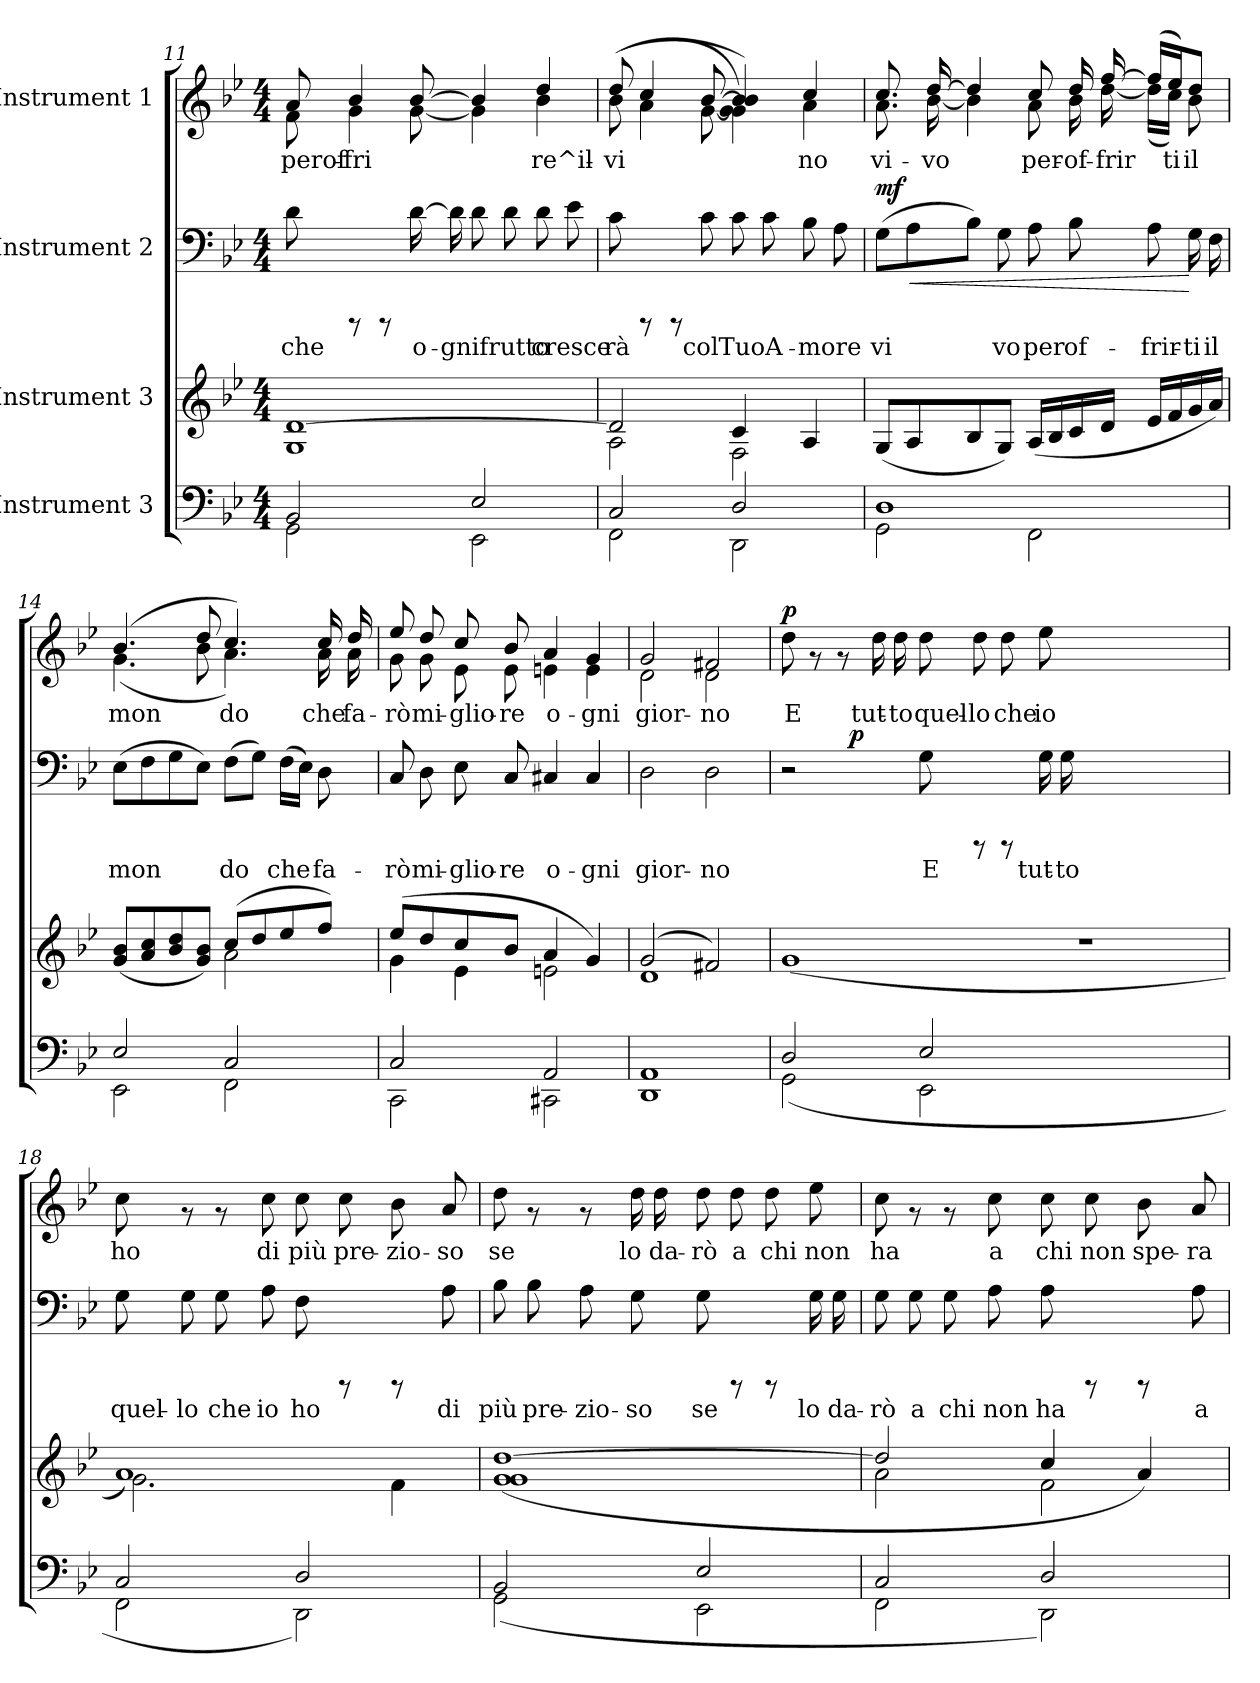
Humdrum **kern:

**kern	**kern	**kern	**text	**dynam	**kern	**text	**dynam
*part4	*part3	*part2	*part2	*part2	*part1	*part1	*part1
*staff4	*staff3	*staff2	*staff2	*staff2	*staff1	*staff1	*staff1
*I"Instrument 3	*I"Instrument 3	*I"Instrument 2	*	*	*I"Instrument 1	*	*
*clefF4	*clefG2	*clefF4	*	*	*clefG2	*	*
*k[b-e-]	*k[b-e-]	*k[b-e-]	*	*	*k[b-e-]	*	*
*B-:	*B-:	*B-:	*	*	*B-:	*	*
*M4/4	*M4/4	*M4/4	*	*	*M4/4	*	*
=11	=11	=11	=11	=11	=11	=11	=11
*^	*	*	*	*	*	*	*
!	!	!	!	!LO:LY:b:cj	!	!	!LO:LY:b:cj	!
*	*	*	*	*	*	*^	*	*
2BB-/	2GG\	1G [>1d	8d\	che	.	8a/	8f\	perof-	.
!	!	!	!	!	!	!	!	!LO:LY:b:cj	!
.	.	.	8rCCC	.	.	4b-/	4g\	-fri-	.
.	.	.	8rCCC	.	.	.	.	.	.
!	!	!	!	!LO:LY:b:cj	!	!	!	!LO:LY:b:cj	!
.	.	.	[<16d\	o-	.	[>8b-/	[>8g\	--	.
!	!	!	!	!LO:LY:b:cj	!	!	!	!	!
.	.	.	16d\]	-gnifrutto	.	.	.	.	.
!	!	!	!	!LO:LY:b:cj	!	!	!	!LO:LY:b:cj	!
2E-/	2EE-\	.	8d\	.	.	4b-/]	4g\]	--	.
!	!	!	!	!LO:LY:b:cj	!	!	!	!	!
.	.	.	8d\	.	.	.	.	.	.
!	!	!	!	!LO:LY:b:cj	!	!	!	!LO:LY:b:cj	!
.	.	.	8d\	cresce-	.	4dd/	4b-\	-re^il-	.
!	!	!	!	!LO:LY:b:cj	!	!	!	!	!
.	.	.	8e-\	--	.	.	.	.	.
=12	=12	=12	=12	=12	=12	=12	=12	=12	=12
*	*	*^	*	*	*	*	*	*	*
!	!	!	!	!	!LO:LY:b:cj	!	!	!	!LO:LY:b:cj	!
2C/	2FF\	2d/]	2A\	8c\	-rà	.	(>8dd/	(<8b-\	-vi-	.
!	!	!	!	!	!	!	!	!	!LO:LY:b:cj	!
.	.	.	.	8rCCC	.	.	4a\	4cc/	--	.
.	.	.	.	8rCCC	.	.	.	.	.	.
!	!	!	!	!	!LO:LY:b:cj	!	!	!	!LO:LY:b:cj	!
.	.	.	.	8c\	colTuo	.	[>8b-/	[<8g\	--	.
!	!	!	!	!	!LO:LY:b:cj	!	!	!	!LO:LY:b:cj	!
2D/	2DD\	4c/	2F\	8c\	.	.	4b-/ 4b-/])	4g\ 4g\])	--	.
!	!	!	!	!	!LO:LY:b:cj	!	!	!	!	!
.	.	.	.	8c\	A-	.	.	.	.	.
!	!	!	!	!	!LO:LY:b:cj	!	!	!	!LO:LY:b:cj	!
.	.	4A/	.	8B-\	-more	.	4cc/	4a\	-no	.
!	!	!	!	!	!LO:LY:b:cj	!	!	!	!	!
.	.	.	.	8A\	.	.	.	.	.	.
*	*	*v	*v	*	*	*	*	*	*	*
!!LO:PB:g=z	!!
=13	=13	=13	=13	=13	=13	=13	=13	=13	=13
!	!	!	!	!LO:LY:b:cj	!LO:HP:b	!	!	!LO:LY:b:cj	!
!	!	!	!	!	!LO:DY:n=1:a	!	!	!	!
1D	2GG\	(>8G/L	(>8G\L	vi-	< mf	8.cc/	8.a\	vi-	.
!	!	!	!	!LO:LY:b:cj	!	!	!	!	!
.	.	8A/	8A\	--	.	.	.	.	.
!	!	!	!	!	!	!	!	!LO:LY:b:cj	!
.	.	.	.	.	.	[>16dd/	[<16b-\	-vo	.
!	!	!	!	!LO:LY:b:cj	!	!	!	!LO:LY:b:cj	!
.	.	8B-/	8B-\J)	--	.	4dd/]	4b-\]	.	.
!	!	!	!	!LO:LY:b:cj	!	!	!	!	!
.	.	8G/J)	8G\	-vo	.	.	.	.	.
!	!	!	!	!LO:LY:b:cj	!	!	!	!LO:LY:b:cj	!
.	2FF\	(>16A/L	8A\	per	.	8cc/	8a\	per-	.
.	.	16B-/	.	.	.	.	.	.	.
!	!	!	!	!LO:LY:b:cj	!	!	!	!LO:LY:b:cj	!
.	.	16c/	8B-\	of-	.	16dd/	16b-\	-of-	.
!	!	!	!	!	!	!	!	!LO:LY:b:cj	!
.	.	16d/J	.	.	.	[>16ff/	[<16dd\	-frir-	.
!	!	!	!	!LO:LY:b:cj	!	!	!	!LO:LY:b:cj	!
.	.	16e-/L	8A\	-frir-	.	(>16ff/L]	(<16dd\L]	--	.
!	!	!	!	!	!	!	!	!LO:LY:b:cj	!
.	.	16f/	.	.	.	16ee-/)	16cc\J)	-ti	.
!	!	!	!	!LO:LY:b:cj	!	!	!	!LO:LY:b:cj	!
.	.	16g/	16G\	-ti	[	8dd/J	8b-\	il	.
!	!	!	!	!LO:LY:b:cj	!	!	!	!	!
.	.	16a/J)	16F\	il	.	.	.	.	.
=14	=14	=14	=14	=14	=14	=14	=14	=14	=14
*	*	*^	*	*	*	*	*	*	*
!	!	!	!	!	!LO:LY:b:cj	!	!	!	!LO:LY:b:cj	!
2E-/	2EE-\	(>8g/ 8b-/L	2ryy	(>8E-\L	mon-	.	(>4.b-/	(<4.g\	mon-	.
!	!	!	!	!	!LO:LY:b:cj	!	!	!	!	!
.	.	8a/ 8cc/	.	8F\	--	.	.	.	.	.
!	!	!	!	!	!LO:LY:b:cj	!	!	!	!	!
.	.	8b-/ 8dd/	.	8G\	--	.	.	.	.	.
!	!	!	!	!	!LO:LY:b:cj	!	!	!	!LO:LY:b:cj	!
.	.	8g/ 8b-/J)	.	8E-\J)	--	.	8dd/	8b-\	--	.
!	!	!	!	!	!LO:LY:b:cj	!	!	!	!LO:LY:b:cj	!
2C/	2FF\	(>8cc/L	2a\	(>8F\L	-do-	.	4.cc/)	4.a\)	-do	.
!	!	!	!	!	!LO:LY:b:cj	!	!	!	!	!
.	.	8dd/	.	8G\J)	--	.	.	.	.	.
!	!	!	!	!	!LO:LY:b:cj	!	!	!	!	!
.	.	8ee-/	.	(>16F\L	-che-	.	.	.	.	.
!	!	!	!	!	!LO:LY:b:cj	!	!	!	!	!
.	.	.	.	16E-\J)	--	.	.	.	.	.
!	!	!	!	!	!LO:LY:b:cj	!	!	!	!LO:LY:b:cj	!
.	.	8ff/J)	.	8D\	-fa-	.	16cc/	16a\	che	.
!	!	!	!	!	!	!	!	!	!LO:LY:b:cj	!
.	.	.	.	.	.	.	16dd/	16a\	fa-	.
=15	=15	=15	=15	=15	=15	=15	=15	=15	=15	=15
!	!	!	!	!	!LO:LY:b:cj	!	!	!	!LO:LY:b:cj	!
2C/	2CC\	(>8ee-/L	4g\	8C/	-rò	.	8ee-/	8g\	-rò	.
!	!	!	!	!	!LO:LY:b:cj	!	!	!	!LO:LY:b:cj	!
.	.	8dd/	.	8D\	mi-	.	8dd/	8g\	mi-	.
!	!	!	!	!	!LO:LY:b:cj	!	!	!	!LO:LY:b:cj	!
.	.	8cc/	4e-\	8E-\	-glio-	.	8cc/	8e-\	-glio-	.
!	!	!	!	!	!LO:LY:b:cj	!	!	!	!LO:LY:b:cj	!
.	.	8b-/J	.	8C/	-re	.	8b-/	8e-\	-re	.
!	!	!	!	!	!LO:LY:b:cj	!	!	!	!LO:LY:b:cj	!
2AA/	2CC#X\	4a/	2en\	4C#X/	o-	.	4a/	4en\	o-	.
!	!	!	!	!	!LO:LY:b:cj	!	!	!	!LO:LY:b:cj	!
.	.	4g/)	.	4C#/	-gni	.	4g/	4e\	-gni	.
*v	*v	*	*	*	*	*	*	*	*	*
=16	=16	=16	=16	=16	=16	=16	=16	=16	=16
!	!	!	!	!LO:LY:b:cj	!	!	!	!LO:LY:b:cj	!
1DD 1AA	(>2g/	1d	2D\	gior-	.	2g/	2d\	gior-	.
!	!	!	!	!LO:LY:b:cj	!	!	!	!LO:LY:b:cj	!
.	2f#X/)	.	2D\	-no	.	2f#X/	2d\	-no	.
*	*v	*v	*	*	*	*	*	*	*
!!LO:PB:g=z
=17	=17	=17	=17	=17	=17	=17	=17	=17
*^	*	*	*	*	*	*	*	*
!	!	!	!	!	!	!	!	!LO:LY:b:cj	!LO:DY:b
*	*	*	*^	*	*	*v	*v	*	*
2D/	(<2GG\	(>1g	2r	4ryy	.	.	8dd\	E	p
.	.	.	.	.	.	.	8rf	.	.
.	.	.	.	32ryy	.	.	8rf	.	.
!	!	!	!	!	!	!LO:DY:b	!	!	!
.	.	.	.	1ryy	.	p	.	.	.
!	!	!	!	!	!	!	!	!LO:LY:b:cj	!
.	.	.	.	.	.	.	16dd\	tut-	.
!	!	!	!	!	!	!	!	!LO:LY:b:cj	!
.	.	.	.	.	.	.	16dd\	-to	.
!	!	!	!	!	!LO:LY:b:cj	!	!	!LO:LY:b:cj	!
2E-/	2EE-\	.	8G\	.	E	.	8dd\	quel-	.
!	!	!	!	!	!	!	!	!LO:LY:b:cj	!
.	.	.	8rCCC	.	.	.	8dd\	-lo	.
!	!	!	!	!	!	!	!	!LO:LY:b:cj	!
.	.	.	8rCCC	.	.	.	8dd\	che	.
!	!	!	!	!	!LO:LY:b:cj	!	!	!LO:LY:b:cj	!
.	.	.	16G\	.	tut-	.	8ee-\	io	.
!	!	!	!	!	!LO:LY:b:cj	!	!	!	!
.	.	.	16G\	.	-to	.	.	.	.
1ryy	1ryy	1r	1ryy	.	.	.	1ryy	.	.
.	.	.	.	2ryy	.	.	.	.	.
.	.	.	.	8..ryy	.	.	.	.	.
=18	=18	=18	=18	=18	=18	=18	=18	=18	=18
*	*	*^	*	*	*	*	*	*	*
!	!	!	!	!	!	!LO:LY:b:cj	!	!	!LO:LY:b:cj	!
*	*	*	*	*v	*v	*	*	*	*	*
2C/	2FF\	1a)	2.g\	8G\	quel-	.	8cc\	ho	.
!	!	!	!	!	!LO:LY:b:cj	!	!	!	!
.	.	.	.	8G\	-lo	.	8rf	.	.
!	!	!	!	!	!LO:LY:b:cj	!	!	!	!
.	.	.	.	8G\	che	.	8rf	.	.
!	!	!	!	!	!LO:LY:b:cj	!	!	!LO:LY:b:cj	!
.	.	.	.	8A\	io	.	8cc\	di	.
!	!	!	!	!	!LO:LY:b:cj	!	!	!LO:LY:b:cj	!
2D/	2DD\)	.	.	8F\	ho	.	8cc\	più	.
!	!	!	!	!	!	!	!	!LO:LY:b:cj	!
.	.	.	.	8rCCC	.	.	8cc\	pre-	.
!	!	!	!	!	!	!	!	!LO:LY:b:cj	!
.	.	.	4f\	8rCCC	.	.	8b-\	-zio-	.
!	!	!	!	!	!LO:LY:b:cj	!	!	!LO:LY:b:cj	!
.	.	.	.	8A\	di	.	8a/	-so	.
*	*	*v	*v	*	*	*	*	*	*
=19	=19	=19	=19	=19	=19	=19	=19	=19
!	!	!	!	!LO:LY:b:cj	!	!	!LO:LY:b:cj	!
2BB-/	(<2GG\	(>[>1dd 1g 1g	8B-\	più	.	8dd\	se	.
!	!	!	!	!LO:LY:b:cj	!	!	!	!
.	.	.	8B-\	pre-	.	8rf	.	.
!	!	!	!	!LO:LY:b:cj	!	!	!	!
.	.	.	8A\	-zio-	.	8rf	.	.
!	!	!	!	!LO:LY:b:cj	!	!	!LO:LY:b:cj	!
.	.	.	8G\	-so	.	16dd\	lo	.
!	!	!	!	!	!	!	!LO:LY:b:cj	!
.	.	.	.	.	.	16dd\	da-	.
!	!	!	!	!LO:LY:b:cj	!	!	!LO:LY:b:cj	!
2E-/	2EE-\	.	8G\	se	.	8dd\	-rò	.
!	!	!	!	!	!	!	!LO:LY:b:cj	!
.	.	.	8rCCC	.	.	8dd\	a	.
!	!	!	!	!	!	!	!LO:LY:b:cj	!
.	.	.	8rCCC	.	.	8dd\	chi	.
!	!	!	!	!LO:LY:b:cj	!	!	!LO:LY:b:cj	!
.	.	.	16G\	lo	.	8ee-\	non	.
!	!	!	!	!LO:LY:b:cj	!	!	!	!
.	.	.	16G\	da-	.	.	.	.
=20	=20	=20	=20	=20	=20	=20	=20	=20
*	*	*^	*	*	*	*	*	*
!	!	!	!	!	!LO:LY:b:cj	!	!	!LO:LY:b:cj	!
2C/	2FF\	2dd/]	2a\	8G\	-rò	.	8cc\	ha	.
!	!	!	!	!	!LO:LY:b:cj	!	!	!	!
.	.	.	.	8G\	a	.	8rf	.	.
!	!	!	!	!	!LO:LY:b:cj	!	!	!	!
.	.	.	.	8G\	chi	.	8rf	.	.
!	!	!	!	!	!LO:LY:b:cj	!	!	!LO:LY:b:cj	!
.	.	.	.	8A\	non	.	8cc\	a	.
!	!	!	!	!	!LO:LY:b:cj	!	!	!LO:LY:b:cj	!
2D/	2DD\)	4cc/	2f\	8A\	ha	.	8cc\	chi	.
!	!	!	!	!	!	!	!	!LO:LY:b:cj	!
.	.	.	.	8rCCC	.	.	8cc\	non	.
!	!	!	!	!	!	!	!	!LO:LY:b:cj	!
.	.	4a/)	.	8rCCC	.	.	8b-\	spe-	.
!	!	!	!	!	!LO:LY:b:cj	!	!	!LO:LY:b:cj	!
.	.	.	.	8A\	a	.	8a/	-ra	.
*v	*v	*	*	*	*	*	*	*	*
*	*v	*v	*	*	*	*	*	*
=	=	=	=	=	=	=	=
*-	*-	*-	*-	*-	*-	*-	*-
